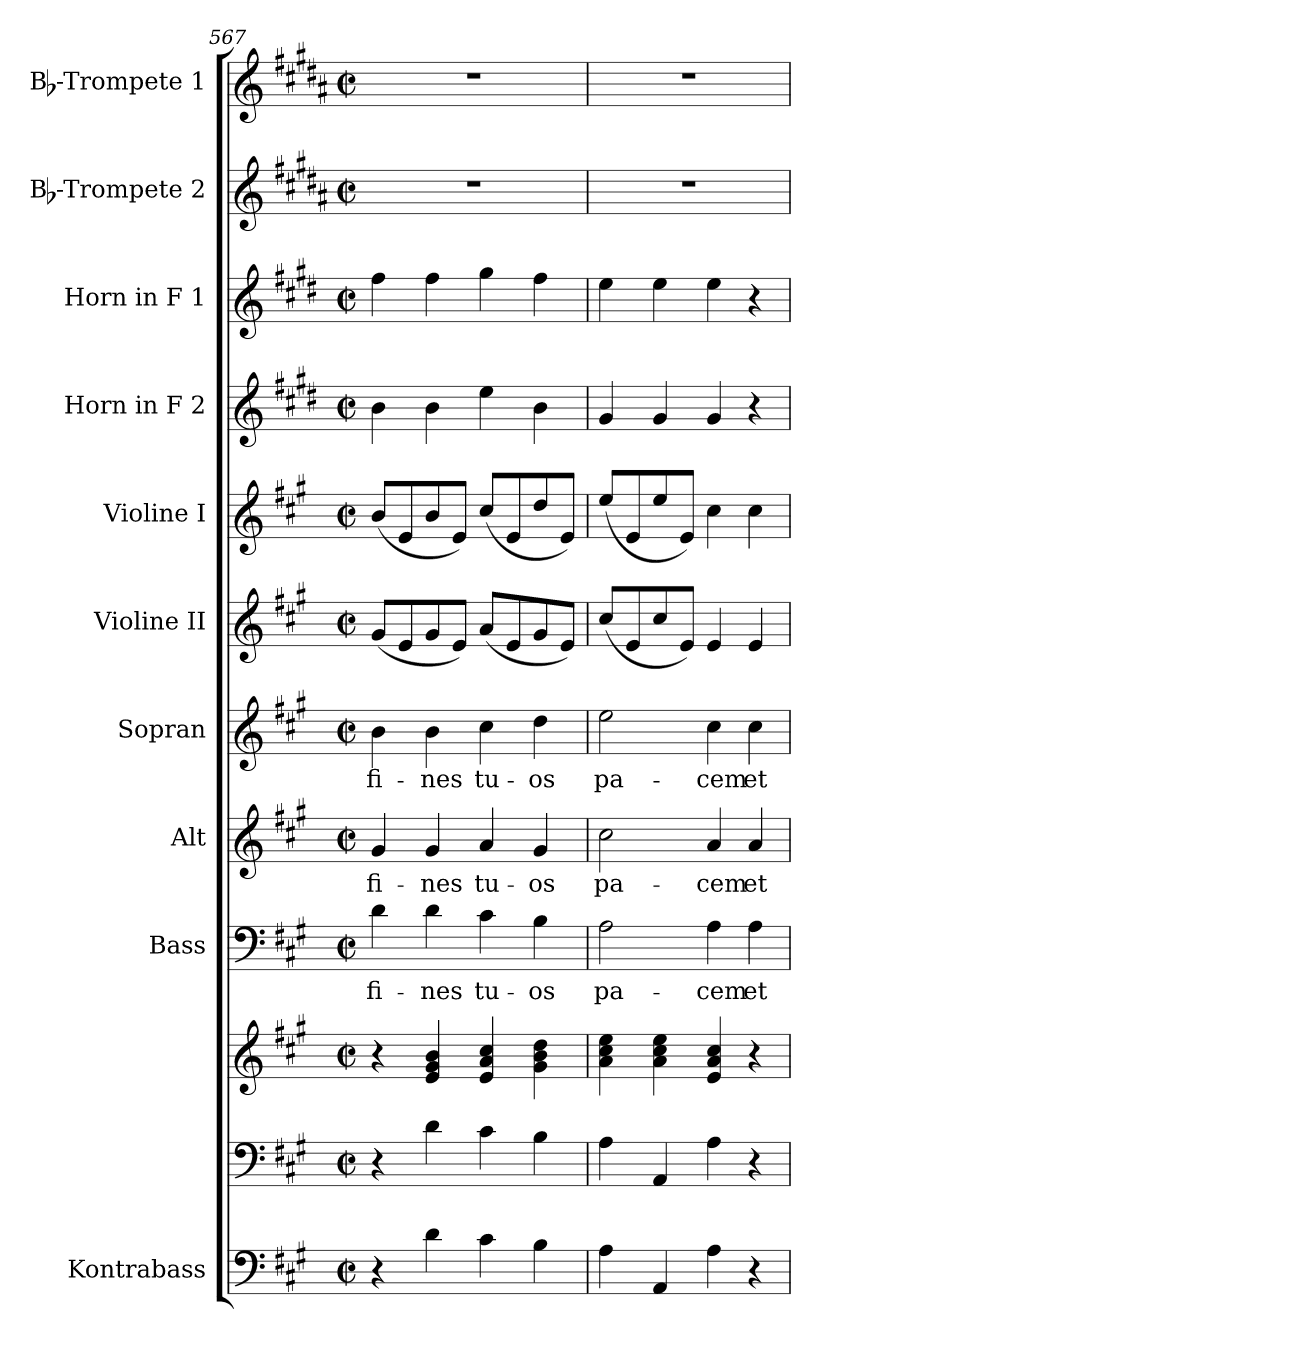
**kern	**kern	**kern	**kern	**text	**kern	**text	**kern	**text	**kern	**kern	**kern	**kern	**kern	**kern
*part11	*part10	*part10	*part9	*part9	*part8	*part8	*part7	*part7	*part6	*part5	*part4	*part3	*part2	*part1
*staff12	*staff11	*staff10	*staff9	*staff9	*staff8	*staff8	*staff7	*staff7	*staff6	*staff5	*staff4	*staff3	*staff2	*staff1
*I"Kontrabass	*	*	*I"Bass	*	*I"Alt	*	*I"Sopran	*	*I"Violine II	*I"Violine I	*I"Horn in F 2	*I"Horn in F 1	*I"Bb-Trompete 2	*I"Bb-Trompete 1
*I'Kb.	*	*	*I'B.	*	*I'A.	*	*I'S.	*	*I'Vl. II	*I'Vl. I	*	*	*I'Bb Trp. 2	*I'Bb Trp. 1
*clefF4	*clefF4	*clefG2	*clefF4	*	*clefG2	*	*clefG2	*	*clefG2	*clefG2	*clefG2	*clefG2	*clefG2	*clefG2
*ITrd7c12	*	*	*	*	*	*	*	*	*	*	*ITrd4c7	*ITrd4c7	*ITrd1c2	*ITrd1c2
*k[f#c#g#]	*k[f#c#g#]	*k[f#c#g#]	*k[f#c#g#]	*	*k[f#c#g#]	*	*k[f#c#g#]	*	*k[f#c#g#]	*k[f#c#g#]	*k[f#c#g#]	*k[f#c#g#]	*k[f#c#g#]	*k[f#c#g#]
*A:	*A:	*A:	*A:	*	*A:	*	*A:	*	*A:	*A:	*A:	*A:	*A:	*A:
*M2/2	*M2/2	*M2/2	*M2/2	*	*M2/2	*	*M2/2	*	*M2/2	*M2/2	*M2/2	*M2/2	*M2/2	*M2/2
*met(c|)	*met(c|)	*met(c|)	*met(c|)	*	*met(c|)	*	*met(c|)	*	*met(c|)	*met(c|)	*met(c|)	*met(c|)	*met(c|)	*met(c|)
=567	=567	=567	=567	=567	=567	=567	=567	=567	=567	=567	=567	=567	=567	=567
!	!	!	!	!LO:LY:b	!	!LO:LY:b	!	!LO:LY:b	!	!	!	!	!	!
4r	4r	4r	4d\	fi-	4g#/	fi-	4b\	fi-	(<8g#/L	(<8b/L	4e\	4b\	1r	1r
.	.	.	.	.	.	.	.	.	8e/	8e/	.	.	.	.
!	!	!	!	!LO:LY:b	!	!LO:LY:b	!	!LO:LY:b	!	!	!	!	!	!
4D\	4d\	4e/ 4g#/ 4b/	4d\	-nes	4g#/	-nes	4b\	-nes	8g#/	8b/	4e\	4b\	.	.
.	.	.	.	.	.	.	.	.	8e/J)	8e/J)	.	.	.	.
!	!	!	!	!LO:LY:b	!	!LO:LY:b	!	!LO:LY:b	!	!	!	!	!	!
4C#\	4c#\	4e/ 4a/ 4cc#/	4c#\	tu-	4a/	tu-	4cc#\	tu-	(<8a/L	(<8cc#/L	4a\	4cc#\	.	.
.	.	.	.	.	.	.	.	.	8e/	8e/	.	.	.	.
!	!	!	!	!LO:LY:b	!	!LO:LY:b	!	!LO:LY:b	!	!	!	!	!	!
4BB\	4B\	4g#\ 4b\ 4dd\	4B\	-os	4g#/	-os	4dd\	-os	8g#/	8dd/	4e\	4b\	.	.
.	.	.	.	.	.	.	.	.	8e/J)	8e/J)	.	.	.	.
=568	=568	=568	=568	=568	=568	=568	=568	=568	=568	=568	=568	=568	=568	=568
!	!	!	!	!LO:LY:b	!	!LO:LY:b	!	!LO:LY:b	!	!	!	!	!	!
4AA\	4A\	4a\ 4cc#\ 4ee\	2A\	pa-	2cc#\	pa-	2ee\	pa-	(<8cc#/L	(<8ee/L	4c#/	4a\	1r	1r
.	.	.	.	.	.	.	.	.	8e/	8e/	.	.	.	.
4AAA/	4AA/	4a\ 4cc#\ 4ee\	.	.	.	.	.	.	8cc#/	8ee/	4c#/	4a\	.	.
.	.	.	.	.	.	.	.	.	8e/J)	8e/J)	.	.	.	.
!	!	!	!	!LO:LY:b	!	!LO:LY:b	!	!LO:LY:b	!	!	!	!	!	!
4AA\	4A\	4e/ 4a/ 4cc#/	4A\	-cem	4a/	-cem	4cc#\	-cem	4e/	4cc#\	4c#/	4a\	.	.
!	!	!	!	!LO:LY:b	!	!LO:LY:b	!	!LO:LY:b	!	!	!	!	!	!
4r	4r	4r	4A\	et	4a/	et	4cc#\	et	4e/	4cc#\	4r	4r	.	.
=	=	=	=	=	=	=	=	=	=	=	=	=	=	=
*-	*-	*-	*-	*-	*-	*-	*-	*-	*-	*-	*-	*-	*-	*-
